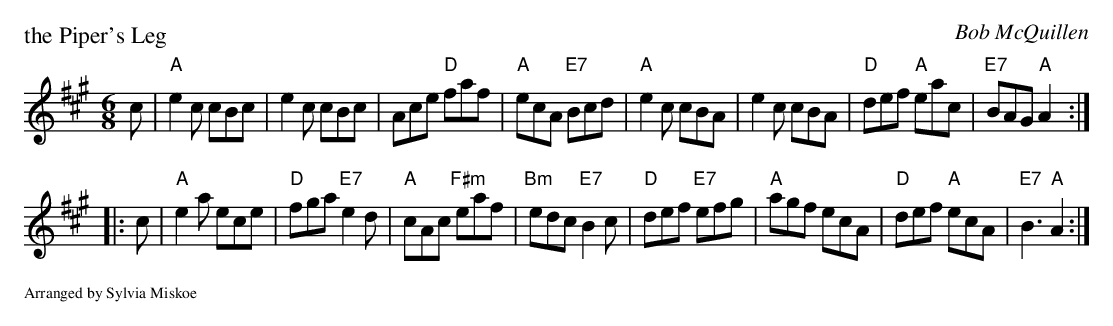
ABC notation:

X:1
P: the Piper's Leg
C: Bob McQuillen
M: 6/8
L: 1/8
K: A
c \
| "A"e2c cBc | e2c cBc | Ace "D"faf | "A"ecA "E7"Bcd \
| "A"e2c cBA |e2c cBA | "D"def "A"eac | "E7"BAG "A"A2 :|
|: c \
| "A"e2a ece | "D"fga "E7"e2d | "A"cAc "F#m"eaf | "Bm"edc "E7"B2c \
| "D"def "E7"efg | "A"agf ecA | "D"def "A"ecA | "E7"B3 "A"A2 :|
